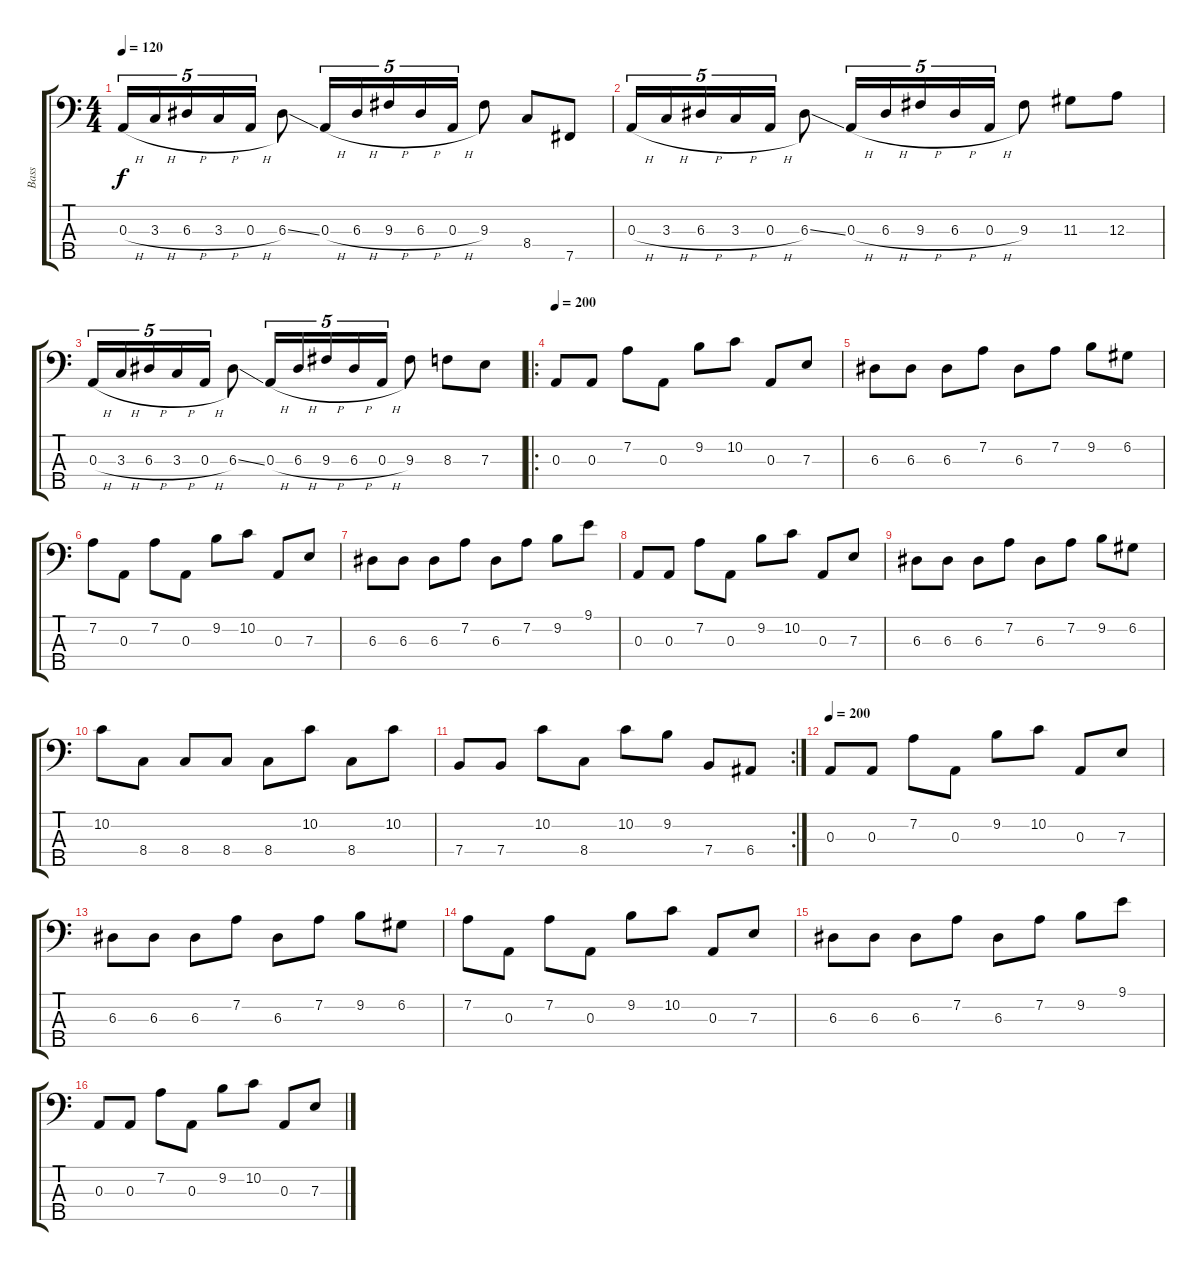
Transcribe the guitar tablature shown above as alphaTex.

\track ("Bass" "Bass") {instrument electricbassfinger}
\staff {score tabs}
\tuning (G2 D2 A1 E1 B0) {hide}
\ts (4 4)
\tempo 120
\clef f4
\ks c
0.3{h}.16{tu (5 4) dy f} 3.3{h}.16{tu (5 4)} 6.3{h}.16{tu (5 4)} 3.3{h}.16{tu (5 4)} 0.3{h}.16{tu (5 4)} 6.3{ss}.8 0.3{h}.16{tu (5 4)} 6.3{h}.16{tu (5 4)} 9.3{h}.16{tu (5 4)} 6.3{h}.16{tu (5 4)} 0.3{h}.16{tu (5 4)} 9.3.8 8.4.8 7.5.8 |
0.3{h}.16{tu (5 4)} 3.3{h}.16{tu (5 4)} 6.3{h}.16{tu (5 4)} 3.3{h}.16{tu (5 4)} 0.3{h}.16{tu (5 4)} 6.3{ss}.8 0.3{h}.16{tu (5 4)} 6.3{h}.16{tu (5 4)} 9.3{h}.16{tu (5 4)} 6.3{h}.16{tu (5 4)} 0.3{h}.16{tu (5 4)} 9.3.8 11.3.8 12.3.8 |
0.3{h}.16{tu (5 4)} 3.3{h}.16{tu (5 4)} 6.3{h}.16{tu (5 4)} 3.3{h}.16{tu (5 4)} 0.3{h}.16{tu (5 4)} 6.3{ss}.8 0.3{h}.16{tu (5 4)} 6.3{h}.16{tu (5 4)} 9.3{h}.16{tu (5 4)} 6.3{h}.16{tu (5 4)} 0.3{h}.16{tu (5 4)} 9.3.8 8.3.8 7.3.8 |
\ro
\tempo 200
0.3.8 0.3.8 7.2.8 0.3.8 9.2.8 10.2.8 0.3.8 7.3.8 |
6.3.8 6.3.8 6.3.8 7.2.8 6.3.8 7.2.8 9.2.8 6.2.8 |
7.2.8 0.3.8 7.2.8 0.3.8 9.2.8 10.2.8 0.3.8 7.3.8 |
6.3.8 6.3.8 6.3.8 7.2.8 6.3.8 7.2.8 9.2.8 9.1.8 |
0.3.8 0.3.8 7.2.8 0.3.8 9.2.8 10.2.8 0.3.8 7.3.8 |
6.3.8 6.3.8 6.3.8 7.2.8 6.3.8 7.2.8 9.2.8 6.2.8 |
10.2.8 8.4.8 8.4.8 8.4.8 8.4.8 10.2.8 8.4.8 10.2.8 |
\rc 2
7.4.8 7.4.8 10.2.8 8.4.8 10.2.8 9.2.8 7.4.8 6.4.8 |
\tempo 200
0.3.8 0.3.8 7.2.8 0.3.8 9.2.8 10.2.8 0.3.8 7.3.8 |
6.3.8 6.3.8 6.3.8 7.2.8 6.3.8 7.2.8 9.2.8 6.2.8 |
7.2.8 0.3.8 7.2.8 0.3.8 9.2.8 10.2.8 0.3.8 7.3.8 |
6.3.8 6.3.8 6.3.8 7.2.8 6.3.8 7.2.8 9.2.8 9.1.8 |
0.3.8 0.3.8 7.2.8 0.3.8 9.2.8 10.2.8 0.3.8 7.3.8
